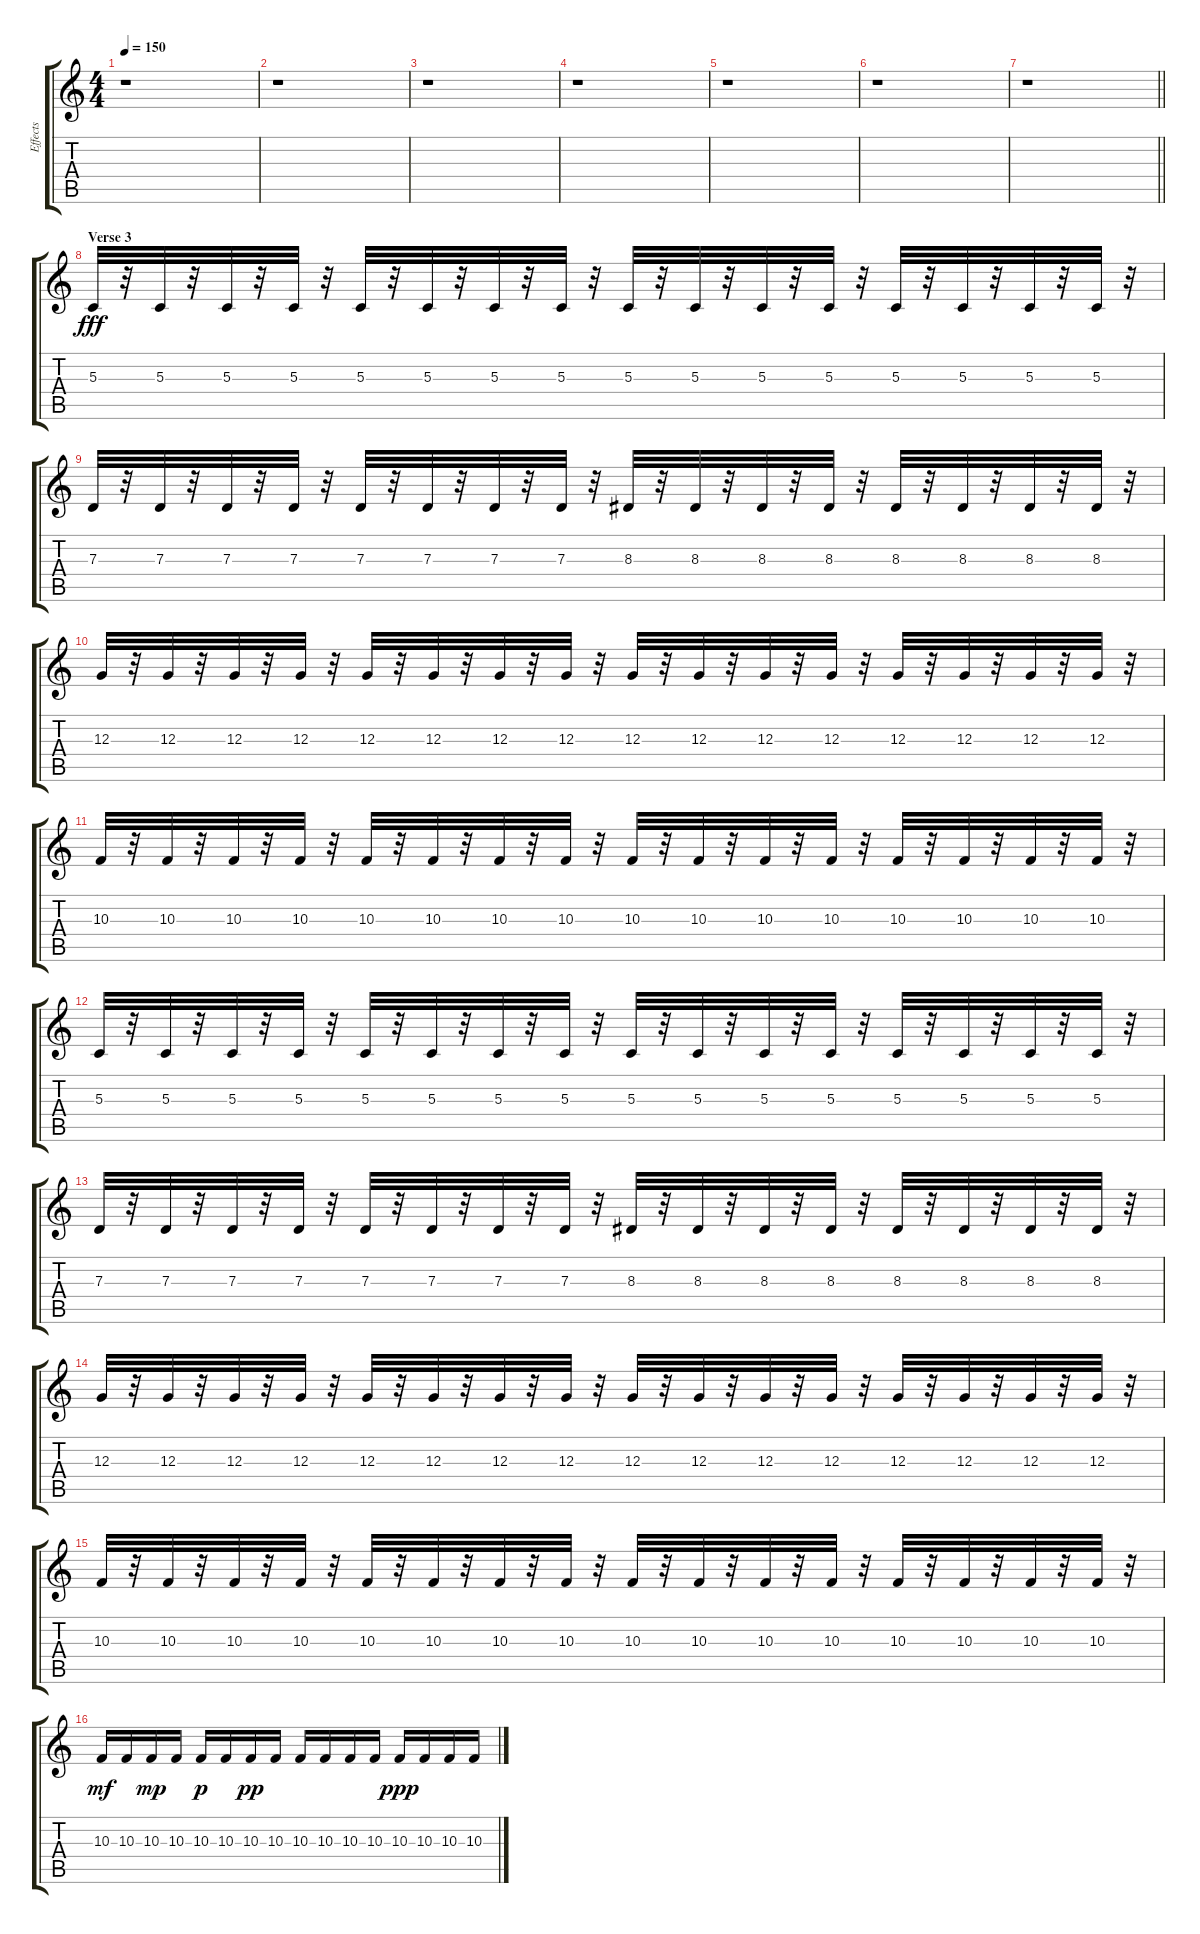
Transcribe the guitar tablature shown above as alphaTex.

\track ("Effects" "Effects") {instrument stringensemble1}
\staff {score tabs}
\tuning (E4 B3 G3 D3 A2 E2) {hide}
\ts (4 4)
\tempo 150
\clef g2
\ks c
r.1{dy fff} |
r.1 |
r.1 |
r.1 |
r.1 |
r.1 |
\barLineRight lightlight
r.1 |
\section ("" "Verse 3")
5.3.32 r.32 5.3.32 r.32 5.3.32 r.32 5.3.32 r.32 5.3.32 r.32 5.3.32 r.32 5.3.32 r.32 5.3.32 r.32 5.3.32 r.32 5.3.32 r.32 5.3.32 r.32 5.3.32 r.32 5.3.32 r.32 5.3.32 r.32 5.3.32 r.32 5.3.32 r.32 |
7.3.32 r.32 7.3.32 r.32 7.3.32 r.32 7.3.32 r.32 7.3.32 r.32 7.3.32 r.32 7.3.32 r.32 7.3.32 r.32 8.3.32 r.32 8.3.32 r.32 8.3.32 r.32 8.3.32 r.32 8.3.32 r.32 8.3.32 r.32 8.3.32 r.32 8.3.32 r.32 |
12.3.32 r.32 12.3.32 r.32 12.3.32 r.32 12.3.32 r.32 12.3.32 r.32 12.3.32 r.32 12.3.32 r.32 12.3.32 r.32 12.3.32 r.32 12.3.32 r.32 12.3.32 r.32 12.3.32 r.32 12.3.32 r.32 12.3.32 r.32 12.3.32 r.32 12.3.32 r.32 |
10.3.32 r.32 10.3.32 r.32 10.3.32 r.32 10.3.32 r.32 10.3.32 r.32 10.3.32 r.32 10.3.32 r.32 10.3.32 r.32 10.3.32 r.32 10.3.32 r.32 10.3.32 r.32 10.3.32 r.32 10.3.32 r.32 10.3.32 r.32 10.3.32 r.32 10.3.32 r.32 |
5.3.32 r.32 5.3.32 r.32 5.3.32 r.32 5.3.32 r.32 5.3.32 r.32 5.3.32 r.32 5.3.32 r.32 5.3.32 r.32 5.3.32 r.32 5.3.32 r.32 5.3.32 r.32 5.3.32 r.32 5.3.32 r.32 5.3.32 r.32 5.3.32 r.32 5.3.32 r.32 |
7.3.32 r.32 7.3.32 r.32 7.3.32 r.32 7.3.32 r.32 7.3.32 r.32 7.3.32 r.32 7.3.32 r.32 7.3.32 r.32 8.3.32 r.32 8.3.32 r.32 8.3.32 r.32 8.3.32 r.32 8.3.32 r.32 8.3.32 r.32 8.3.32 r.32 8.3.32 r.32 |
12.3.32 r.32 12.3.32 r.32 12.3.32 r.32 12.3.32 r.32 12.3.32 r.32 12.3.32 r.32 12.3.32 r.32 12.3.32 r.32 12.3.32 r.32 12.3.32 r.32 12.3.32 r.32 12.3.32 r.32 12.3.32 r.32 12.3.32 r.32 12.3.32 r.32 12.3.32 r.32 |
10.3.32 r.32 10.3.32 r.32 10.3.32 r.32 10.3.32 r.32 10.3.32 r.32 10.3.32 r.32 10.3.32 r.32 10.3.32 r.32 10.3.32 r.32 10.3.32 r.32 10.3.32 r.32 10.3.32 r.32 10.3.32 r.32 10.3.32 r.32 10.3.32 r.32 10.3.32 r.32 |
10.3.16{dy mf} 10.3.16 10.3.16{dy mp} 10.3.16 10.3.16{dy p} 10.3.16 10.3.16{dy pp} 10.3.16 10.3.16 10.3.16 10.3.16 10.3.16 10.3.16{dy ppp} 10.3.16 10.3.16 10.3.16
